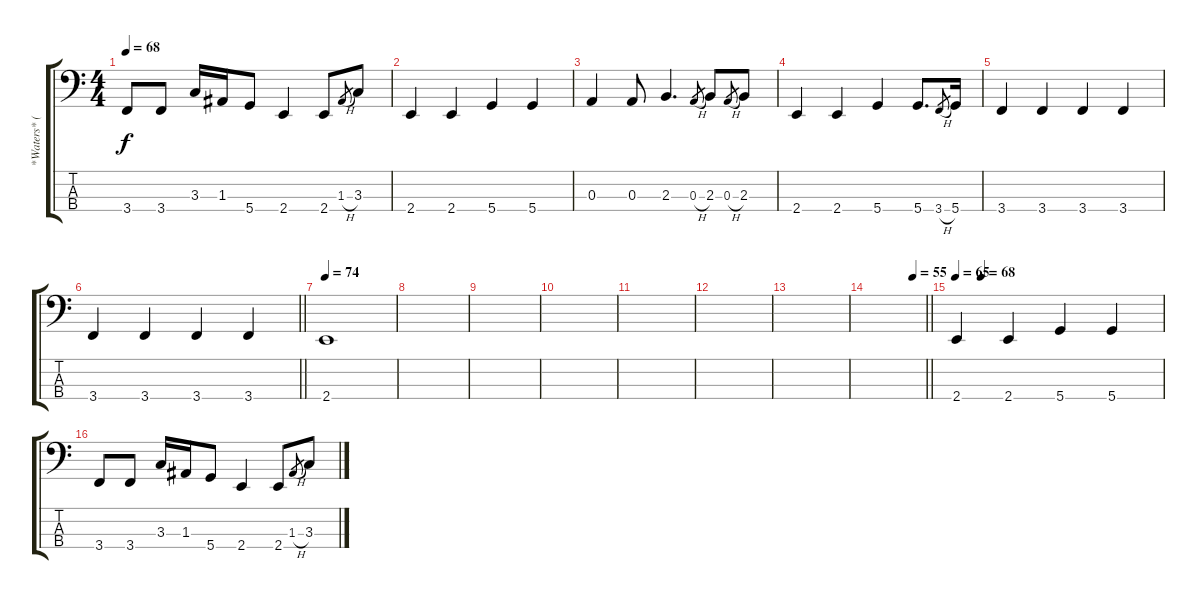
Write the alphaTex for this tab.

\track ("*Waters* (Fretless Bass w/Dropped D)" "*Waters* (") {instrument electricbassfinger}
\staff {score tabs}
\tuning (G2 D2 A1 D1) {hide}
\ts (4 4)
\tempo 68
\clef f4
\ks c
3.4.8{dy f} 3.4.8 3.3.16 1.3.16 5.4.8 2.4.4 2.4.8 1.3{h}.8{gr} 3.3.8 |
2.4.4 2.4.4 5.4.4 5.4.4 |
0.3.4 0.3.8 2.3.4{d} 0.3{h}.8{gr} 2.3.8 0.3{h}.8{gr} 2.3.8 |
2.4.4 2.4.4 5.4.4 5.4.8{d} 3.4{h}.8{gr} 5.4.16 |
3.4.4 3.4.4 3.4.4 3.4.4 |
\barLineRight lightlight
3.4.4 3.4.4 3.4.4 3.4.4 |
\tempo 74
2.4.1 |
|
|
|
|
|
|
\tempo (55 0.78125)
\barLineRight lightlight
|
\tempo 65
\tempo (68 0.125)
2.4.4 2.4.4 5.4.4 5.4.4 |
3.4.8 3.4.8 3.3.16 1.3.16 5.4.8 2.4.4 2.4.8 1.3{h}.8{gr} 3.3.8
